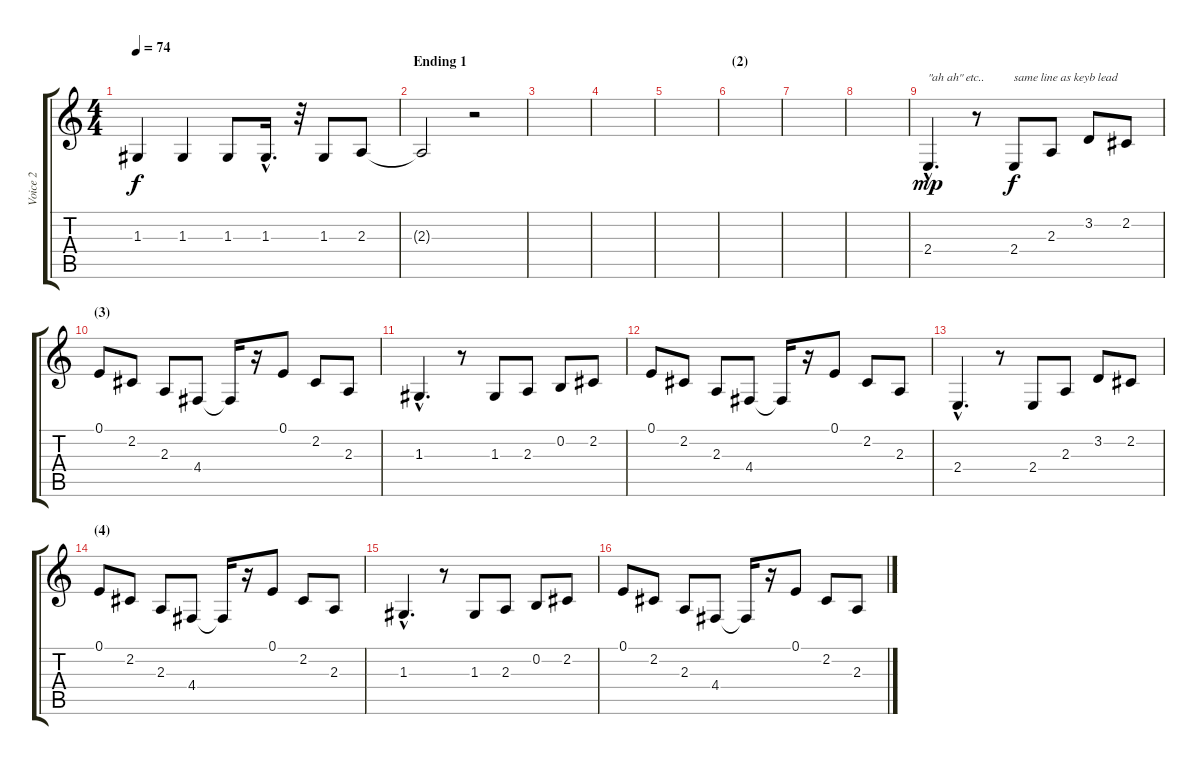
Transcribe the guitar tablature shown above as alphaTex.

\track ("Voice 2 " "Voice 2 ") {instrument altosax}
\staff {score tabs}
\tuning (E4 B3 G3 D3 A2 E2) {hide}
\ts (4 4)
\tempo 74
\clef g2
\ks c
1.3.4{dy f} 1.3.4 1.3.8 1.3{hac}.16{d} r.32 1.3.8 2.3.8 |
\section ("" "Ending 1")
2.3{t}.2 r.2 |
|
|
|
\section ("" "(2)")
|
|
|
2.4{hac}.4{d txt "\"ah ah\" etc.." dy mp} r.8 2.4.8{txt "same line as keyb lead" dy f} 2.3.8 3.2.8 2.2.8 |
\section ("" "(3)")
0.1.8 2.2.8 2.3.8 4.4.8 4.4{t}.16 r.16 0.1.8 2.2.8 2.3.8 |
1.3{hac}.4{d} r.8 1.3.8 2.3.8 0.2.8 2.2.8 |
0.1.8 2.2.8 2.3.8 4.4.8 4.4{t}.16 r.16 0.1.8 2.2.8 2.3.8 |
2.4{hac}.4{d} r.8 2.4.8 2.3.8 3.2.8 2.2.8 |
\section ("" "(4)")
0.1.8 2.2.8 2.3.8 4.4.8 4.4{t}.16 r.16 0.1.8 2.2.8 2.3.8 |
1.3{hac}.4{d} r.8 1.3.8 2.3.8 0.2.8 2.2.8 |
0.1.8 2.2.8 2.3.8 4.4.8 4.4{t}.16 r.16 0.1.8 2.2.8 2.3.8
